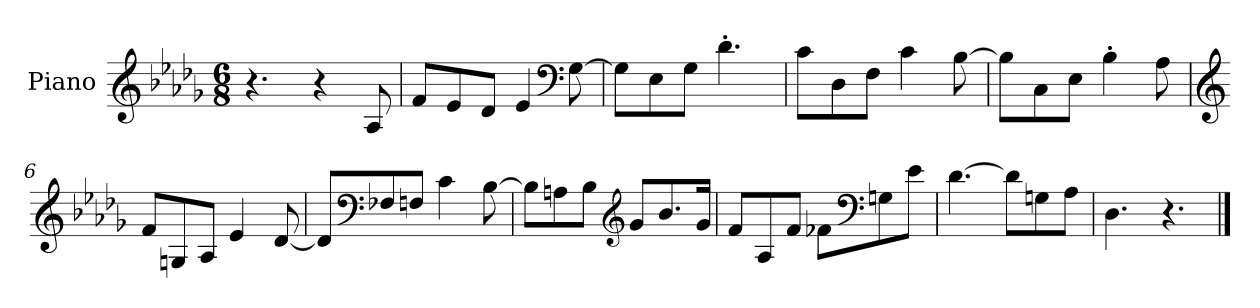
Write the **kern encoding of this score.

**kern
*part1
*staff1
*I"Piano
*I'Pno.
*clefG2
*k[b-e-a-d-g-]
*M6/8
*MM120
=1
4.r
4r
8A-/
=2
8f/L
8e-/
8d-/J
4e-/
*clefF4
[8G-\
=3
8G-\L]
8E-\
8G-\J
4.d-'\
=4
8c\L
8D-\
8F\J
4c\
[8B-\
=5
8B-\L]
8C\
8E-\J
4B-'\
8A-\
=6
*clefG2
8f/L
8Gn/
8A-/J
4e-/
[8d-/
=7
8d-/L]
*clefF4
8F-X/
8Fn/J
4c\
[8B-\
!!LO:LB:g=z
=8
8B-\L]
8An\
8B-\J
*clefG2
8g-/L
8.b-/
16g-/Jk
=9
8f/L
8A-/
8f/J
8f-X\L
*clefF4
8Gn\
8e-\J
=10
[4.d-\
8d-\L]
8Gn\
8A-\J
=11
4.D-\
4.r
==
*-
